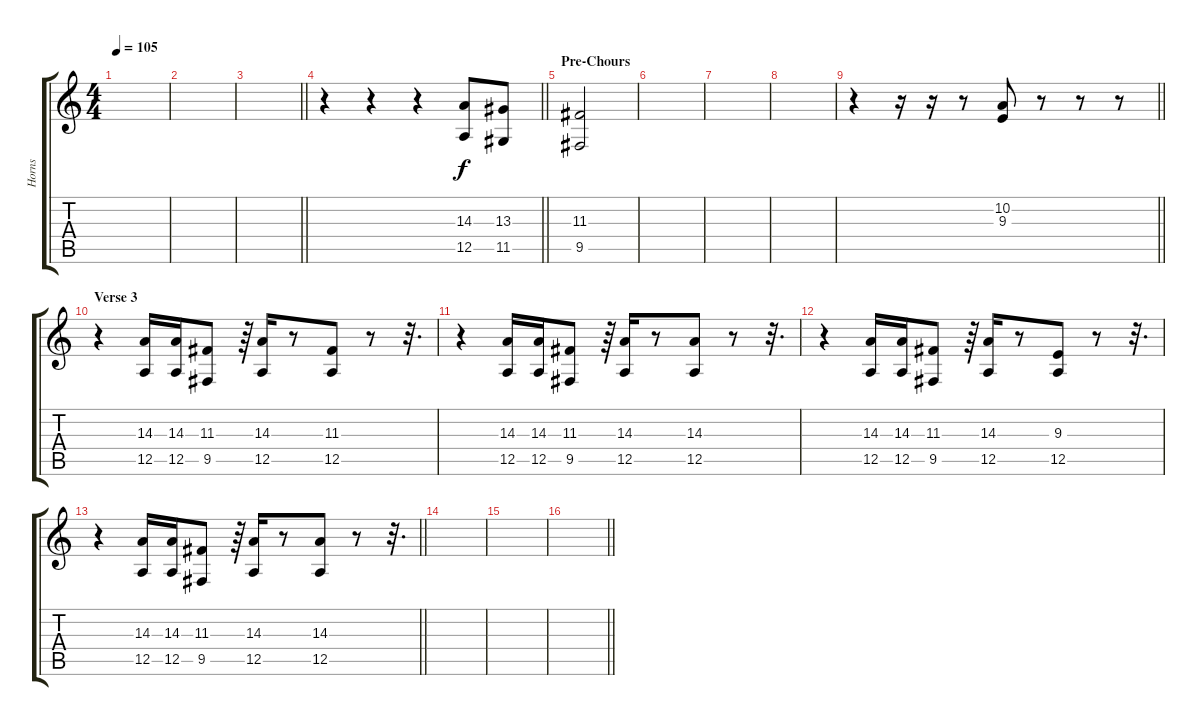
\track ("Horns" "Horns") {instrument trumpet}
\staff {score tabs}
\tuning (E4 B3 G3 D3 A2 E2) {hide}
\ts (4 4)
\tempo 105
\clef g2
\ks c
|
|
\barLineRight lightlight
|
\barLineRight lightlight
r.4 r.4 r.4 (14.3 12.5).8 (13.3 11.5).8 |
\section ("" "Pre-Chours")
(11.3 9.5).2 |
|
|
|
\barLineRight lightlight
r.4 r.16 r.16 r.8 (10.2 9.3).8 r.8 r.8 r.8 |
\section ("" "Verse 3")
r.4 (14.3 12.5).16 (14.3 12.5).16 (11.3 9.5).8 r.64 (14.3 12.5).16 r.8 (11.3 12.5).8 r.8 r.32{d} |
r.4 (14.3 12.5).16 (14.3 12.5).16 (11.3 9.5).8 r.64 (14.3 12.5).16 r.8 (14.3 12.5).8 r.8 r.32{d} |
r.4 (14.3 12.5).16 (14.3 12.5).16 (11.3 9.5).8 r.64 (14.3 12.5).16 r.8 (9.3 12.5).8 r.8 r.32{d} |
\barLineRight lightlight
r.4 (14.3 12.5).16 (14.3 12.5).16 (11.3 9.5).8 r.64 (14.3 12.5).16 r.8 (14.3 12.5).8 r.8 r.32{d} |
|
|
\barLineRight lightlight
